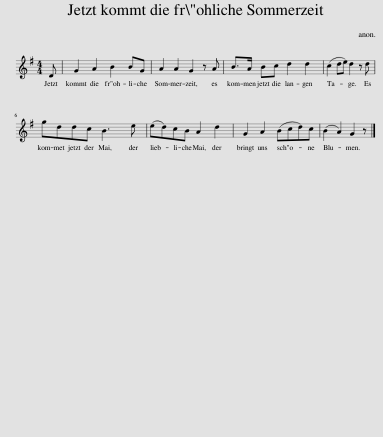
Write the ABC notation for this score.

X:1
L:1/8
M:4/4
I:linebreak $
K:G
V:1 treble
V:1
 D | G2 A2 B2 BG | A2 A2 G2 z A | B>A Bc d2 d2 | (c2 de) d2 z d |$ %5
 gddc B3 e | (ed)cB A2 d2 | G2 A2 (Bcd)c | (B2 A2) G2 z |] %9
